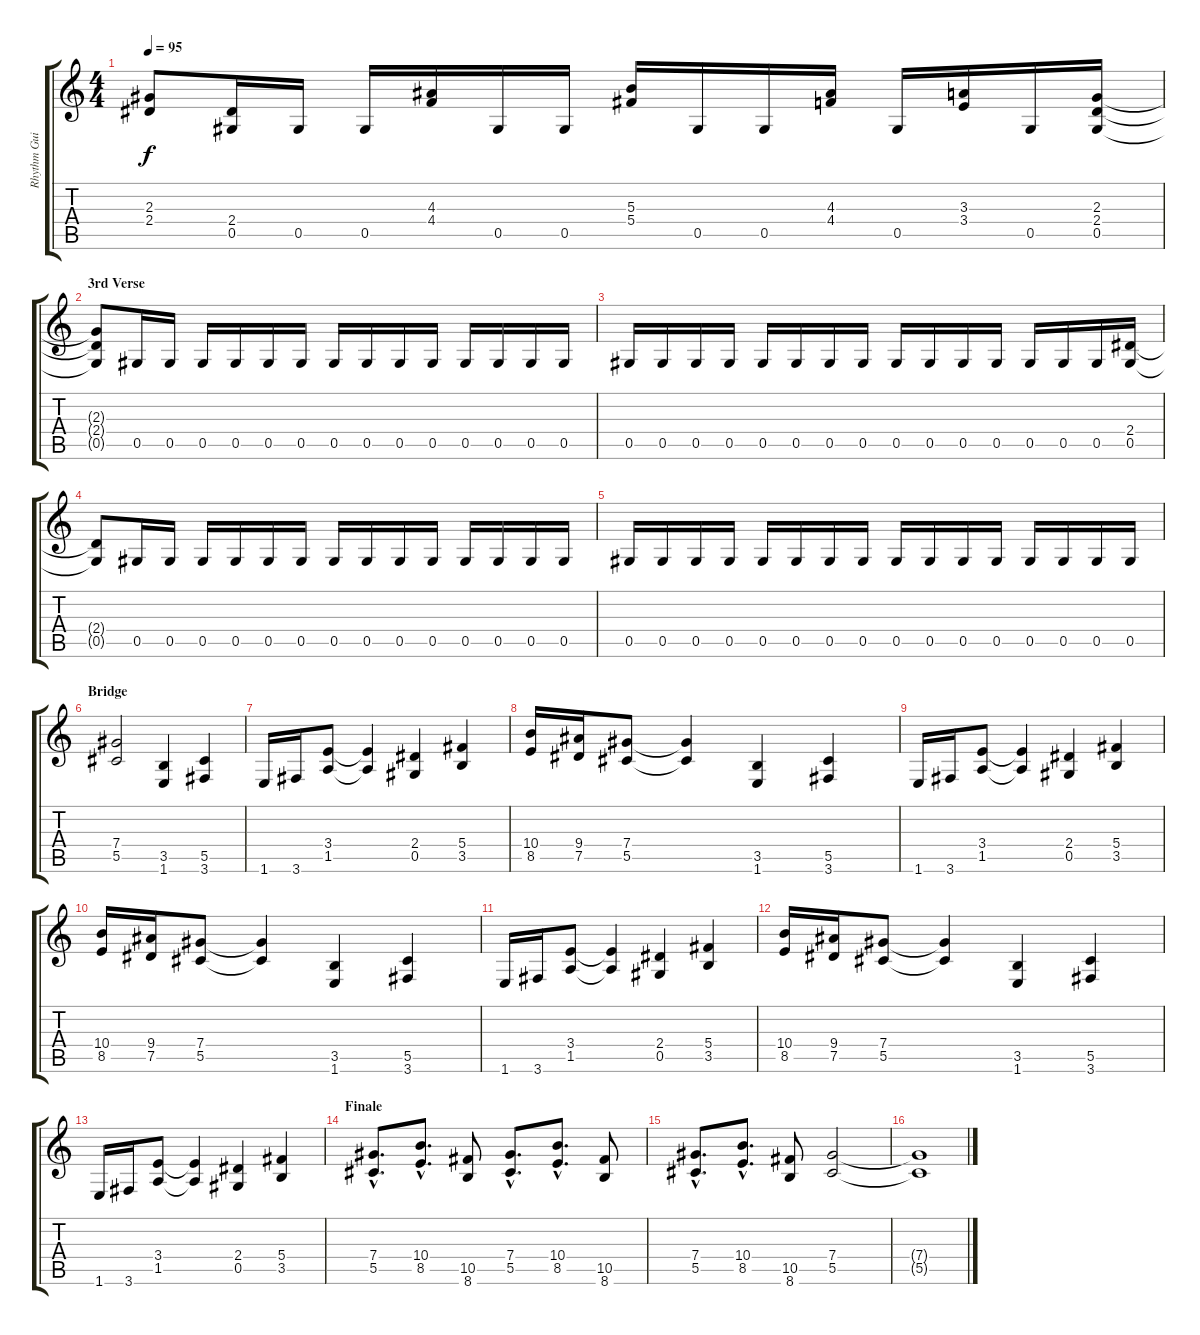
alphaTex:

\track ("Rhythm Guitar" "Rhythm Gui") {instrument distortionguitar}
\staff {score tabs}
\tuning (Eb4 Bb3 Gb3 Db3 Ab2 Eb2) {hide}
\ts (4 4)
\tempo 95
\clef g2
\ks c
(2.3{t} 2.4{t}).8{dy f} (2.4 0.5).16 0.5.16 0.5.16 (4.3 4.4).16 0.5.16 0.5.16 (5.3 5.4).16 0.5.16 0.5.16 (4.3 4.4).16 0.5.16 (3.3 3.4).16 0.5.16 (2.3 2.4 0.5).16 |
\section ("" "3rd Verse")
(2.3{t} 2.4{t} 0.5{t}).8 0.5.16 0.5.16 0.5.16 0.5.16 0.5.16 0.5.16 0.5.16 0.5.16 0.5.16 0.5.16 0.5.16 0.5.16 0.5.16 0.5.16 |
0.5.16 0.5.16 0.5.16 0.5.16 0.5.16 0.5.16 0.5.16 0.5.16 0.5.16 0.5.16 0.5.16 0.5.16 0.5.16 0.5.16 0.5.16 (2.4 0.5).16 |
(2.4{t} 0.5{t}).8 0.5.16 0.5.16 0.5.16 0.5.16 0.5.16 0.5.16 0.5.16 0.5.16 0.5.16 0.5.16 0.5.16 0.5.16 0.5.16 0.5.16 |
0.5.16 0.5.16 0.5.16 0.5.16 0.5.16 0.5.16 0.5.16 0.5.16 0.5.16 0.5.16 0.5.16 0.5.16 0.5.16 0.5.16 0.5.16 0.5.16 |
\section ("" "Bridge")
(7.4 5.5).2 (3.5 1.6).4 (5.5 3.6).4 |
1.6.16 3.6.16 (3.4 1.5).8 (3.4{t} 1.5{t}).4 (2.4 0.5).4 (5.4 3.5).4 |
(10.4 8.5).16 (9.4 7.5).16 (7.4 5.5).8 (7.4{t} 5.5{t}).4 (3.5 1.6).4 (5.5 3.6).4 |
1.6.16 3.6.16 (3.4 1.5).8 (3.4{t} 1.5{t}).4 (2.4 0.5).4 (5.4 3.5).4 |
(10.4 8.5).16 (9.4 7.5).16 (7.4 5.5).8 (7.4{t} 5.5{t}).4 (3.5 1.6).4 (5.5 3.6).4 |
1.6.16 3.6.16 (3.4 1.5).8 (3.4{t} 1.5{t}).4 (2.4 0.5).4 (5.4 3.5).4 |
(10.4 8.5).16 (9.4 7.5).16 (7.4 5.5).8 (7.4{t} 5.5{t}).4 (3.5 1.6).4 (5.5 3.6).4 |
1.6.16 3.6.16 (3.4 1.5).8 (3.4{t} 1.5{t}).4 (2.4 0.5).4 (5.4 3.5).4 |
\section ("" "Finale")
(7.4{hac} 5.5{hac}).8{d} (10.4{hac} 8.5{hac}).8{d} (10.5 8.6).8 (7.4{hac} 5.5{hac}).8{d} (10.4{hac} 8.5{hac}).8{d} (10.5 8.6).8 |
(7.4{hac} 5.5{hac}).8{d} (10.4{hac} 8.5{hac}).8{d} (10.5 8.6).8 (7.4 5.5).2 |
(7.4{t} 5.5{t}).1
